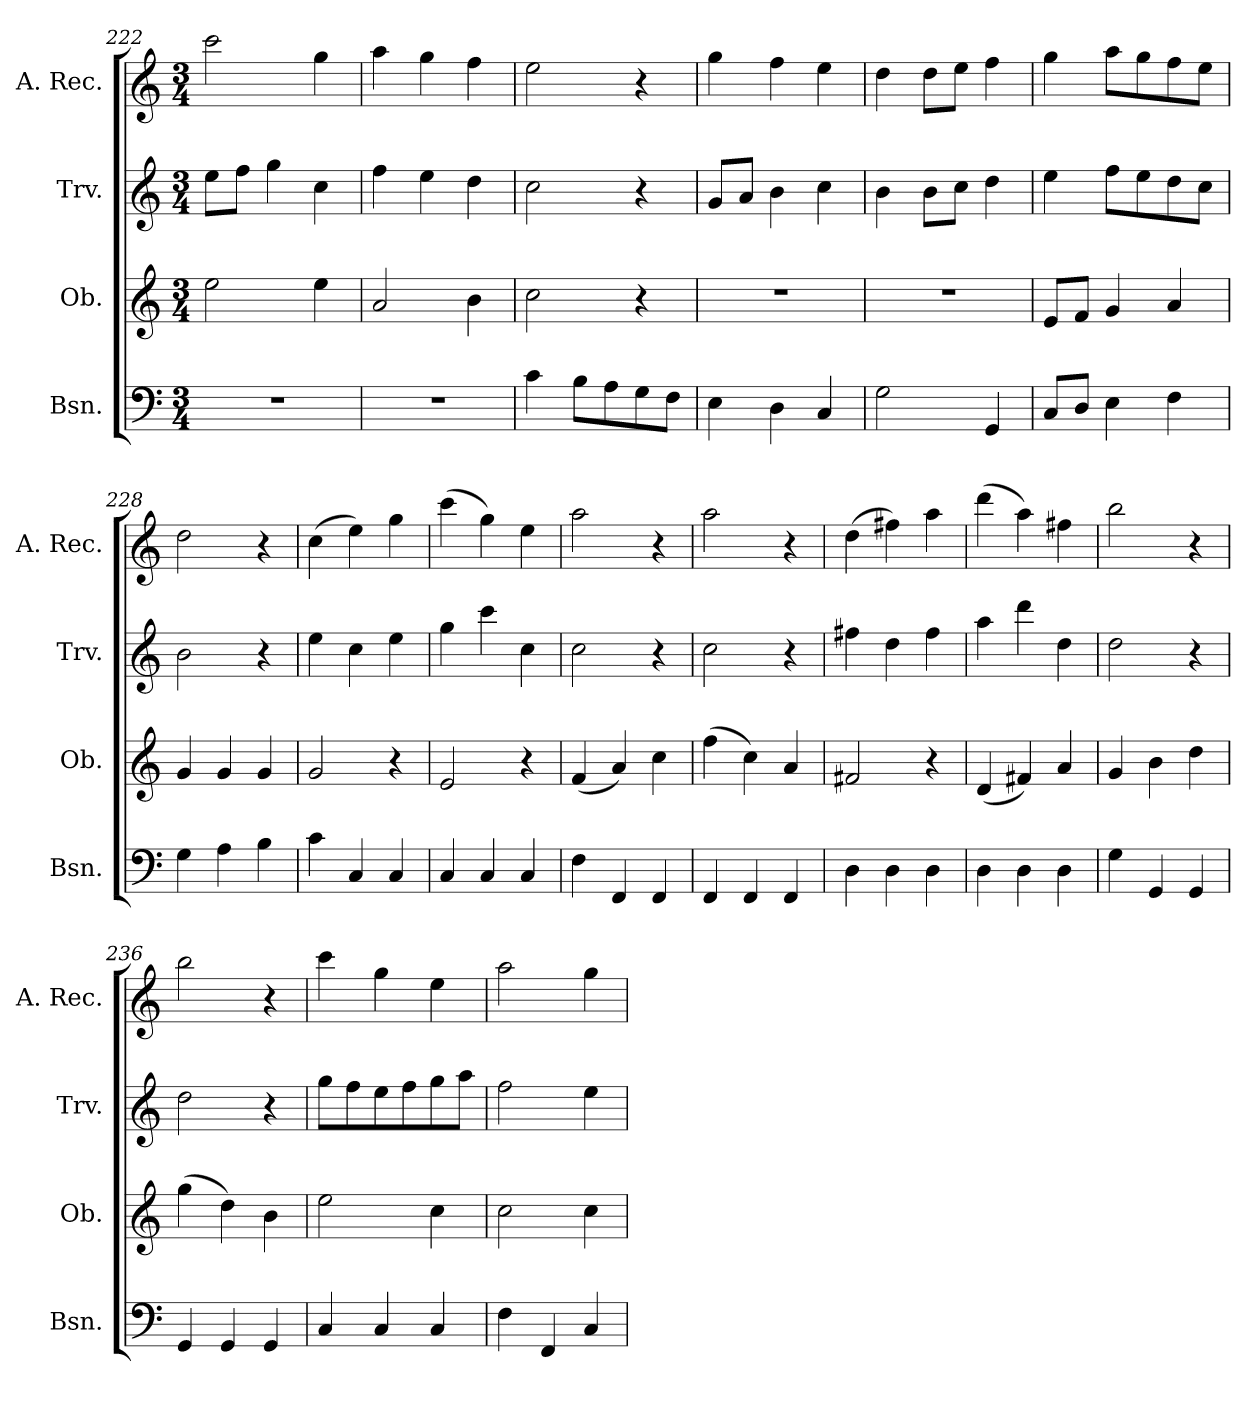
**kern	**kern	**kern	**kern
*part4	*part3	*part2	*part1
*staff4	*staff3	*staff2	*staff1
*I"Bsn.	*I"Ob.	*I"Trv.	*I"A. Rec.
*I'Bsn.	*I'Ob.	*I'Trv.	*I'A. Rec.
*clefF4	*clefG2	*clefG2	*clefG2
*k[]	*k[]	*k[]	*k[]
*C:	*C:	*C:	*C:
*M3/4	*M3/4	*M3/4	*M3/4
=222	=222	=222	=222
!LO:N:vis=1	!	!	!
2.r	2ee\	8ee\L	2ccc\
.	.	8ff\J	.
.	.	4gg\	.
.	4ee\	4cc\	4gg\
=223	=223	=223	=223
!LO:N:vis=1	!	!	!
2.r	2a/	4ff\	4aa\
.	.	4ee\	4gg\
.	4b\	4dd\	4ff\
=224	=224	=224	=224
4c\	2cc\	2cc\	2ee\
8B\L	.	.	.
8A\	.	.	.
8G\	4r	4r	4r
8F\J	.	.	.
=225	=225	=225	=225
!	!LO:N:vis=1	!	!
4E\	2.r	8g/L	4gg\
.	.	8a/J	.
4D\	.	4b\	4ff\
4C/	.	4cc\	4ee\
=226	=226	=226	=226
!	!LO:N:vis=1	!	!
2G\	2.r	4b\	4dd\
.	.	8b\L	8dd\L
.	.	8cc\J	8ee\J
4GG/	.	4dd\	4ff\
=227	=227	=227	=227
8C/L	8e/L	4ee\	4gg\
8D/J	8f/J	.	.
4E\	4g/	8ff\L	8aa\L
.	.	8ee\	8gg\
4F\	4a/	8dd\	8ff\
.	.	8cc\J	8ee\J
=228	=228	=228	=228
4G\	4g/	2b\	2dd\
4A\	4g/	.	.
4B\	4g/	4r	4r
=229	=229	=229	=229
4c\	2g/	4ee\	(>4cc\
4C/	.	4cc\	4ee\)
4C/	4r	4ee\	4gg\
=230	=230	=230	=230
4C/	2e/	4gg\	(>4ccc\
4C/	.	4ccc\	4gg\)
4C/	4r	4cc\	4ee\
!!LO:LB:g=z
=231	=231	=231	=231
4F\	(<4f/	2cc\	2aa\
4FF/	4a/)	.	.
4FF/	4cc\	4r	4r
=232	=232	=232	=232
4FF/	(>4ff\	2cc\	2aa\
4FF/	4cc\)	.	.
4FF/	4a/	4r	4r
=233	=233	=233	=233
4D\	2f#X/	4ff#X\	(>4dd\
4D\	.	4dd\	4ff#X\)
4D\	4r	4ff#\	4aa\
=234	=234	=234	=234
4D\	(<4d/	4aa\	(>4ddd\
4D\	4f#X/)	4ddd\	4aa\)
4D\	4a/	4dd\	4ff#X\
=235	=235	=235	=235
4G\	4g/	2dd\	2bb\
4GG/	4b\	.	.
4GG/	4dd\	4r	4r
=236	=236	=236	=236
4GG/	(>4gg\	2dd\	2bb\
4GG/	4dd\)	.	.
4GG/	4b\	4r	4r
=237	=237	=237	=237
4C/	2ee\	8gg\L	4ccc\
.	.	8ff\	.
4C/	.	8ee\	4gg\
.	.	8ff\	.
4C/	4cc\	8gg\	4ee\
.	.	8aa\J	.
=238	=238	=238	=238
4F\	2cc\	2ff\	2aa\
4FF/	.	.	.
4C/	4cc\	4ee\	4gg\
=	=	=	=
*-	*-	*-	*-
